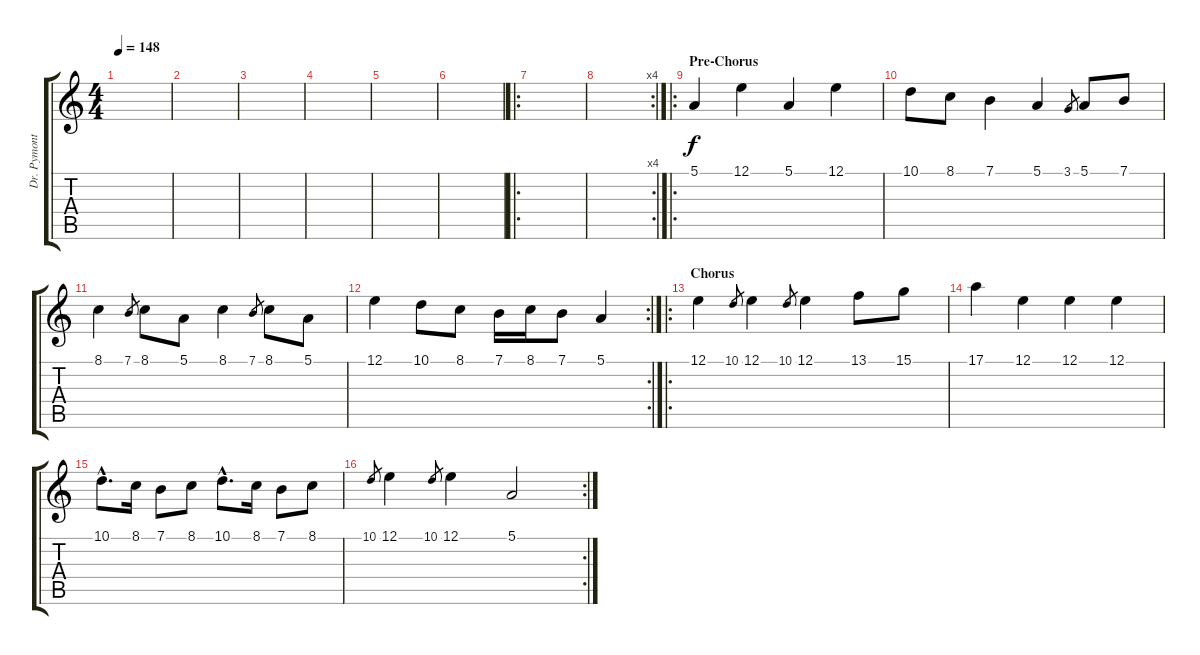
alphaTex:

\track ("Dr. Pymonte" "Dr. Pymont") {instrument bagpipe}
\staff {score tabs}
\tuning (E4 B3 G3 D3 A2 E2) {hide}
\ts (4 4)
\tempo 148
\clef g2
\ks c
|
|
|
|
|
|
\ro
|
\rc 4
|
\ro
\section ("" "Pre-Chorus")
5.1.4 12.1.4 5.1.4 12.1.4 |
10.1.8 8.1.8 7.1.4 5.1.4 3.1.8{gr} 5.1.8 7.1.8 |
8.1.4 7.1.8{gr} 8.1.8 5.1.8 8.1.4 7.1.8{gr} 8.1.8 5.1.8 |
\rc 2
12.1.4 10.1.8 8.1.8 7.1.16 8.1.16 7.1.8 5.1.4 |
\ro
\section ("" "Chorus")
12.1.4 10.1.8{gr} 12.1.4 10.1.8{gr} 12.1.4 13.1.8 15.1.8 |
17.1.4 12.1.4 12.1.4 12.1.4 |
10.1{hac}.8{d} 8.1.16 7.1.8 8.1.8 10.1{hac}.8{d} 8.1.16 7.1.8 8.1.8 |
\rc 2
10.1.8{gr} 12.1.4 10.1.8{gr} 12.1.4 5.1.2
